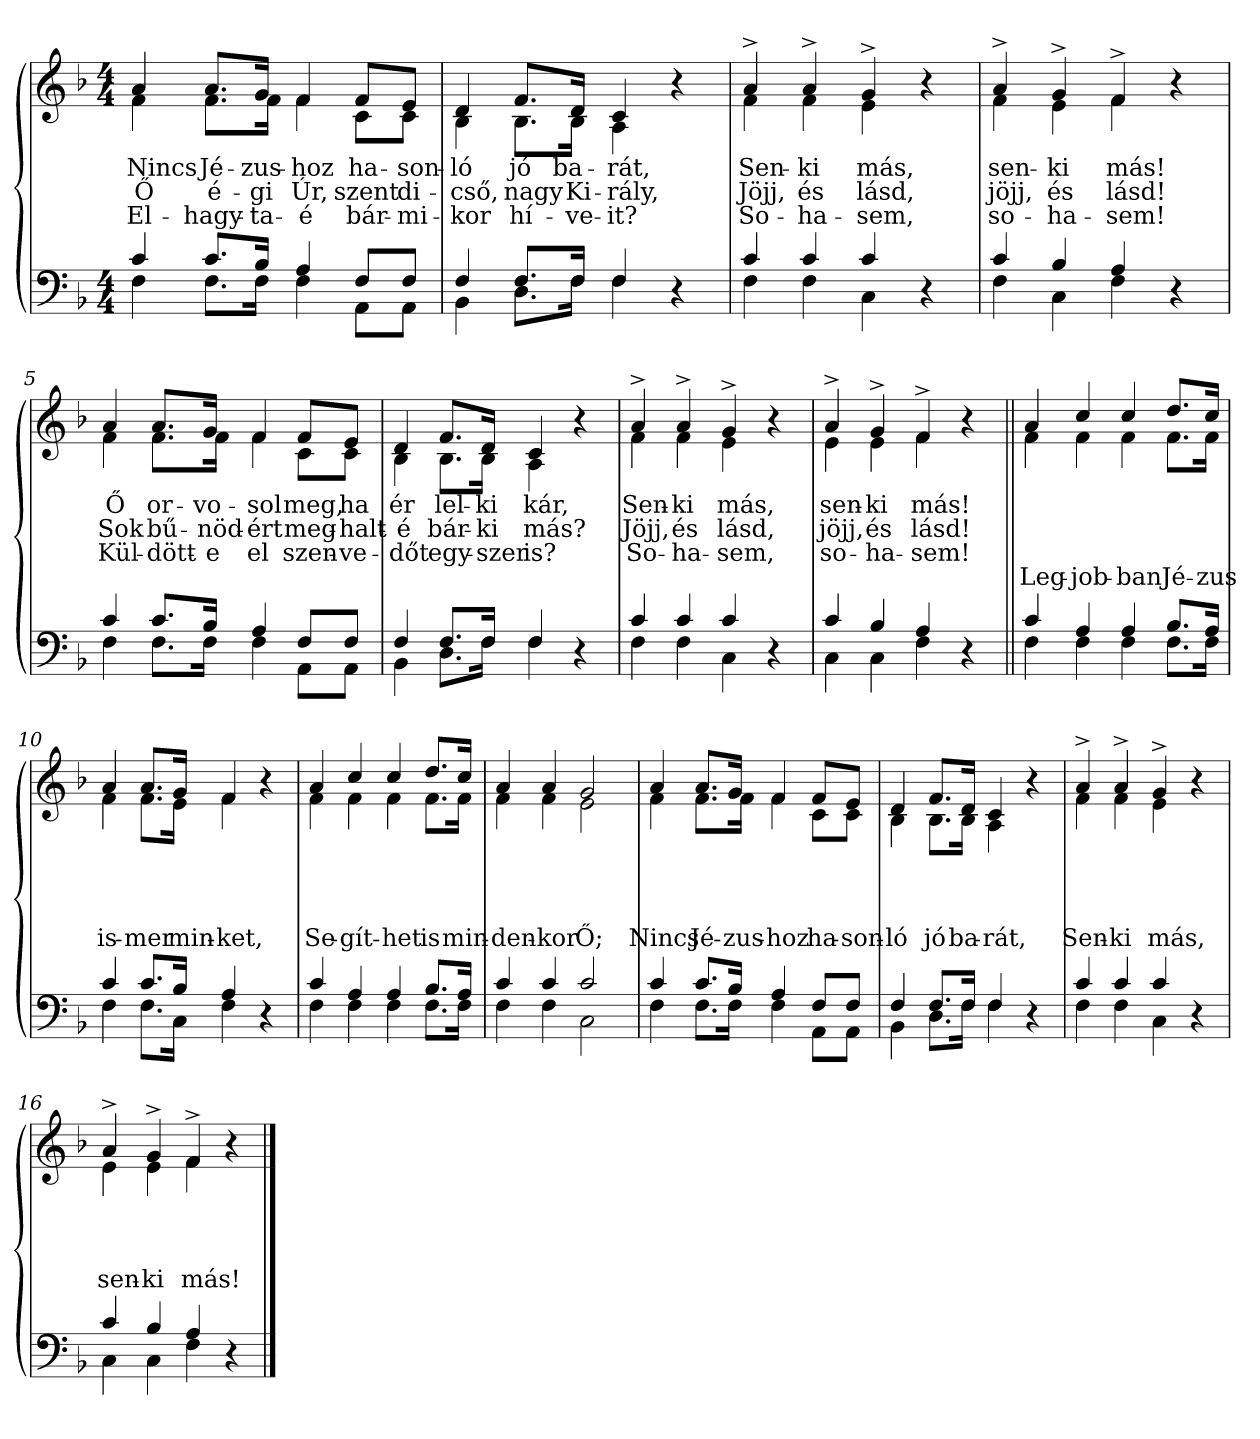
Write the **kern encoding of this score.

**kern	**kern	**text	**text	**text	**text
*part2	*part1	*part1	*part1	*part1	*part1
*staff2	*staff1	*staff1	*staff1	*staff1	*staff1
*clefF4	*clefG2	*	*	*	*
*k[b-]	*k[b-]	*	*	*	*
*F:	*F:	*	*	*	*
*M4/4	*M4/4	*	*	*	*
=1	=1	=1	=1	=1	=1
*^	*	*	*	*	*
!	!	!LO:TX:a:B:t=Andantino	!	!	!	!
!	!	!	!LO:LY:b	!LO:LY:b	!LO:LY:b	!
*	*	*^	*	*	*	*
4c/	4F\	4a/	4f\	Nincs	Ő	El-	.
!	!	!	!	!LO:LY:b	!LO:LY:b	!LO:LY:b	!
8.c/L	8.F\L	8.a/L	8.f\L	Jé-	é-	-hagy-	.
!	!	!	!	!LO:LY:b	!LO:LY:b	!LO:LY:b	!
16B-/Jk	16F\Jk	16g/Jk	16f\Jk	-zus-	-gi	-ta-	.
!	!	!	!	!LO:LY:b	!LO:LY:b	!LO:LY:b	!
4A/	4F\	4f/	4f\	-hoz	Úr,	-é	.
!	!	!	!	!LO:LY:b	!LO:LY:b	!LO:LY:b	!
8F/L	8AA\L	8f/L	8c\L	ha-	szent	bár-	.
!	!	!	!	!LO:LY:b	!LO:LY:b	!LO:LY:b	!
8F/J	8AA\J	8e/J	8c\J	-son-	di-	-mi-	.
=2	=2	=2	=2	=2	=2	=2	=2
!	!	!	!	!LO:LY:b	!LO:LY:b	!LO:LY:b	!
4F/	4BB-\	4d/	4B-\	-ló	-cső,	-kor	.
!	!	!	!	!LO:LY:b	!LO:LY:b	!LO:LY:b	!
8.F/L	8.D\L	8.f/L	8.B-\L	jó	nagy	hí-	.
!	!	!	!	!LO:LY:b	!LO:LY:b	!LO:LY:b	!
16F/Jk	16F\Jk	16d/Jk	16B-\Jk	ba-	Ki-	-ve-	.
!	!	!	!	!LO:LY:b	!LO:LY:b	!LO:LY:b	!
4F/	4F\	4c/	4A\	-rát,	-rály,	-it?	.
4r	4ryy	4r	4ryy	.	.	.	.
=3	=3	=3	=3	=3	=3	=3	=3
!	!	!	!	!LO:LY:b	!LO:LY:b	!LO:LY:b	!
4c/	4F\	4a^>/	4f\	Sen-	Jöjj,	So-	.
!	!	!	!	!LO:LY:b	!LO:LY:b	!LO:LY:b	!
4c/	4F\	4a^>/	4f\	-ki	és	-ha-	.
!	!	!	!	!LO:LY:b	!LO:LY:b	!LO:LY:b	!
4c/	4C\	4g^>/	4e\	más,	lásd,	-sem,	.
4r	4ryy	4r	4ryy	.	.	.	.
=4	=4	=4	=4	=4	=4	=4	=4
!	!	!	!	!LO:LY:b	!LO:LY:b	!LO:LY:b	!
4c/	4F\	4a^>/	4f\	sen-	jöjj,	so-	.
!	!	!	!	!LO:LY:b	!LO:LY:b	!LO:LY:b	!
4B-/	4C\	4g^>/	4e\	-ki	és	-ha-	.
!	!	!	!	!LO:LY:b	!LO:LY:b	!LO:LY:b	!
4A/	4F\	4f^>/	4f\	más!	lásd!	-sem!	.
4r	4ryy	4r	4ryy	.	.	.	.
!!LO:LB:g=z	!!
=5	=5	=5	=5	=5	=5	=5	=5
!	!	!	!	!LO:LY:b	!LO:LY:b	!LO:LY:b	!
4c/	4F\	4a/	4f\	Ő	Sok	Kül-	.
!	!	!	!	!LO:LY:b	!LO:LY:b	!LO:LY:b	!
8.c/L	8.F\L	8.a/L	8.f\L	or-	bű-	-dött-	.
!	!	!	!	!LO:LY:b	!LO:LY:b	!LO:LY:b	!
16B-/Jk	16F\Jk	16g/Jk	16f\Jk	-vo-	-nöd-	-e	.
!	!	!	!	!LO:LY:b	!LO:LY:b	!LO:LY:b	!
4A/	4F\	4f/	4f\	-sol	-ért	el	.
!	!	!	!	!LO:LY:b	!LO:LY:b	!LO:LY:b	!
8F/L	8AA\L	8f/L	8c\L	meg,	meg-	szen-	.
!	!	!	!	!LO:LY:b	!LO:LY:b	!LO:LY:b	!
8F/J	8AA\J	8e/J	8c\J	ha	-halt-	-ve-	.
=6	=6	=6	=6	=6	=6	=6	=6
!	!	!	!	!LO:LY:b	!LO:LY:b	!LO:LY:b	!
4F/	4BB-\	4d/	4B-\	ér	-é	-dőt	.
!	!	!	!	!LO:LY:b	!LO:LY:b	!LO:LY:b	!
8.F/L	8.D\L	8.f/L	8.B-\L	lel-	bár-	egy-	.
!	!	!	!	!LO:LY:b	!LO:LY:b	!LO:LY:b	!
16F/Jk	16F\Jk	16d/Jk	16B-\Jk	-ki	-ki	-szer	.
!	!	!	!	!LO:LY:b	!LO:LY:b	!LO:LY:b	!
4F/	4F\	4c/	4A\	kár,	más?	is?	.
4r	4ryy	4r	4ryy	.	.	.	.
=7	=7	=7	=7	=7	=7	=7	=7
!	!	!	!	!LO:LY:b	!LO:LY:b	!LO:LY:b	!
4c/	4F\	4a^>/	4f\	Sen-	Jöjj,	So-	.
!	!	!	!	!LO:LY:b	!LO:LY:b	!LO:LY:b	!
4c/	4F\	4a^>/	4f\	-ki	és	-ha-	.
!	!	!	!	!LO:LY:b	!LO:LY:b	!LO:LY:b	!
4c/	4C\	4g^>/	4e\	más,	lásd,	-sem,	.
4r	4ryy	4r	4ryy	.	.	.	.
=8	=8	=8	=8	=8	=8	=8	=8
!	!	!	!	!LO:LY:b	!LO:LY:b	!LO:LY:b	!
4c/	4C\	4a^>/	4e\	sen-	jöjj,	so-	.
!	!	!	!	!LO:LY:b	!LO:LY:b	!LO:LY:b	!
4B-/	4C\	4g^>/	4e\	-ki	és	-ha-	.
!	!	!	!	!LO:LY:b	!LO:LY:b	!LO:LY:b	!
4A/	4F\	4f^>/	4f\	más!	lásd!	-sem!	.
4r	4ryy	4r	4ryy	.	.	.	.
!!LO:LB:g=z	!!
=9||	=9||	=9||	=9||	=9||	=9||	=9||	=9||
!	!	!	!	!	!	!	!LO:LY:b
4c/	4F\	4a/	4f\	.	.	.	Leg-
!	!	!	!	!	!	!	!LO:LY:b
4A/	4F\	4cc/	4f\	.	.	.	-job-
!	!	!	!	!	!	!	!LO:LY:b
4A/	4F\	4cc/	4f\	.	.	.	-ban
!	!	!	!	!	!	!	!LO:LY:b
8.B-/L	8.F\L	8.dd/L	8.f\L	.	.	.	Jé-
!	!	!	!	!	!	!	!LO:LY:b
16A/Jk	16F\Jk	16cc/Jk	16f\Jk	.	.	.	-zus
=10	=10	=10	=10	=10	=10	=10	=10
!	!	!	!	!	!	!	!LO:LY:b
4c/	4F\	4a/	4f\	.	.	.	is-
!	!	!	!	!	!	!	!LO:LY:b
8.c/L	8.F\L	8.a/L	8.f\L	.	.	.	-mer
!	!	!	!	!	!	!	!LO:LY:b
16B-/Jk	16C\Jk	16g/Jk	16e\Jk	.	.	.	min-
!	!	!	!	!	!	!	!LO:LY:b
4A/	4F\	4f/	4f\	.	.	.	-ket,
4r	4ryy	4r	4ryy	.	.	.	.
=11	=11	=11	=11	=11	=11	=11	=11
!	!	!	!	!	!	!	!LO:LY:b
4c/	4F\	4a/	4f\	.	.	.	Se-
!	!	!	!	!	!	!	!LO:LY:b
4A/	4F\	4cc/	4f\	.	.	.	-gít-
!	!	!	!	!	!	!	!LO:LY:b
4A/	4F\	4cc/	4f\	.	.	.	-het
!	!	!	!	!	!	!	!LO:LY:b
8.B-/L	8.F\L	8.dd/L	8.f\L	.	.	.	is
!	!	!	!	!	!	!	!LO:LY:b
16A/Jk	16F\Jk	16cc/Jk	16f\Jk	.	.	.	min-
=12	=12	=12	=12	=12	=12	=12	=12
!	!	!	!	!	!	!	!LO:LY:b
4c/	4F\	4a/	4f\	.	.	.	-den-
!	!	!	!	!	!	!	!LO:LY:b
4c/	4F\	4a/	4f\	.	.	.	-kor
!	!	!	!	!	!	!	!LO:LY:b
2c/	2C\	2g/	2e\	.	.	.	Ő;
!!LO:LB:g=z	!!
=13	=13	=13	=13	=13	=13	=13	=13
!	!	!	!	!	!	!	!LO:LY:b
4c/	4F\	4a/	4f\	.	.	.	Nincs
!	!	!	!	!	!	!	!LO:LY:b
8.c/L	8.F\L	8.a/L	8.f\L	.	.	.	Jé-
!	!	!	!	!	!	!	!LO:LY:b
16B-/Jk	16F\Jk	16g/Jk	16f\Jk	.	.	.	-zus-
!	!	!	!	!	!	!	!LO:LY:b
4A/	4F\	4f/	4f\	.	.	.	-hoz
!	!	!	!	!	!	!	!LO:LY:b
8F/L	8AA\L	8f/L	8c\L	.	.	.	ha-
!	!	!	!	!	!	!	!LO:LY:b
8F/J	8AA\J	8e/J	8c\J	.	.	.	-son-
=14	=14	=14	=14	=14	=14	=14	=14
!	!	!	!	!	!	!	!LO:LY:b
4F/	4BB-\	4d/	4B-\	.	.	.	-ló
!	!	!	!	!	!	!	!LO:LY:b
8.F/L	8.D\L	8.f/L	8.B-\L	.	.	.	jó
!	!	!	!	!	!	!	!LO:LY:b
16F/Jk	16F\Jk	16d/Jk	16B-\Jk	.	.	.	ba-
!	!	!	!	!	!	!	!LO:LY:b
4F/	4F\	4c/	4A\	.	.	.	-rát,
4r	4ryy	4r	4ryy	.	.	.	.
=15	=15	=15	=15	=15	=15	=15	=15
!	!	!	!	!	!	!	!LO:LY:b
4c/	4F\	4a^>/	4f\	.	.	.	Sen-
!	!	!	!	!	!	!	!LO:LY:b
4c/	4F\	4a^>/	4f\	.	.	.	-ki
!	!	!	!	!	!	!	!LO:LY:b
4c/	4C\	4g^>/	4e\	.	.	.	más,
4r	4ryy	4r	4ryy	.	.	.	.
=16	=16	=16	=16	=16	=16	=16	=16
!	!	!	!	!	!	!	!LO:LY:b
4c/	4C\	4a^>/	4e\	.	.	.	sen-
!	!	!	!	!	!	!	!LO:LY:b
4B-/	4C\	4g^>/	4e\	.	.	.	-ki
!	!	!	!	!	!	!	!LO:LY:b
4A/	4F\	4f^>/	4f\	.	.	.	más!
4r	4ryy	4r	4ryy	.	.	.	.
*v	*v	*	*	*	*	*	*
*	*v	*v	*	*	*	*
==	==	==	==	==	==
*-	*-	*-	*-	*-	*-
